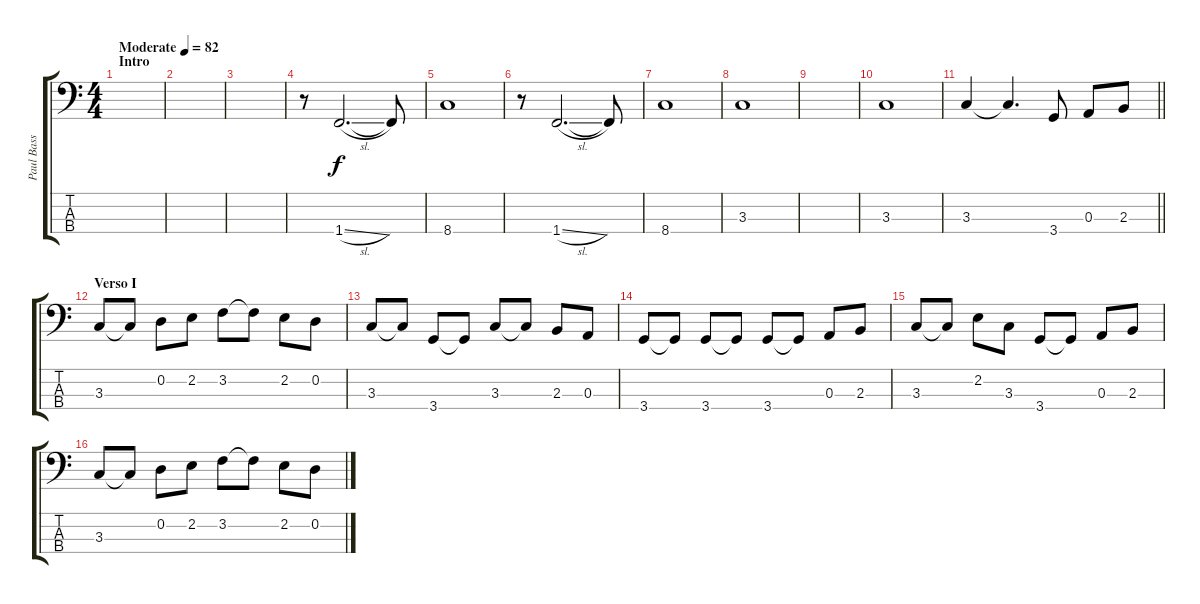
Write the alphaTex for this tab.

\track ("Paul Bass" "Paul Bass") {instrument electricbasspick}
\staff {score tabs}
\tuning (G2 D2 A1 E1) {hide}
\ts (4 4)
\section ("" "Intro")
\tempo (82 "Moderate")
\clef f4
\ks c
|
|
|
r.8 1.4{sl}.2{d} 1.4{t}.8 |
8.4.1 |
r.8 1.4{sl}.2{d} 1.4{t}.8 |
8.4.1 |
3.3.1 |
|
3.3.1 |
\barLineRight lightlight
3.3.4 3.3{t}.4{d} 3.4.8 0.3.8 2.3.8 |
\section ("" "Verso I")
3.3.8 3.3{t}.8 0.2.8 2.2.8 3.2.8 3.2{t}.8 2.2.8 0.2.8 |
3.3.8 3.3{t}.8 3.4.8 3.4{t}.8 3.3.8 3.3{t}.8 2.3.8 0.3.8 |
3.4.8 3.4{t}.8 3.4.8 3.4{t}.8 3.4.8 3.4{t}.8 0.3.8 2.3.8 |
3.3.8 3.3{t}.8 2.2.8 3.3.8 3.4.8 3.4{t}.8 0.3.8 2.3.8 |
3.3.8 3.3{t}.8 0.2.8 2.2.8 3.2.8 3.2{t}.8 2.2.8 0.2.8
